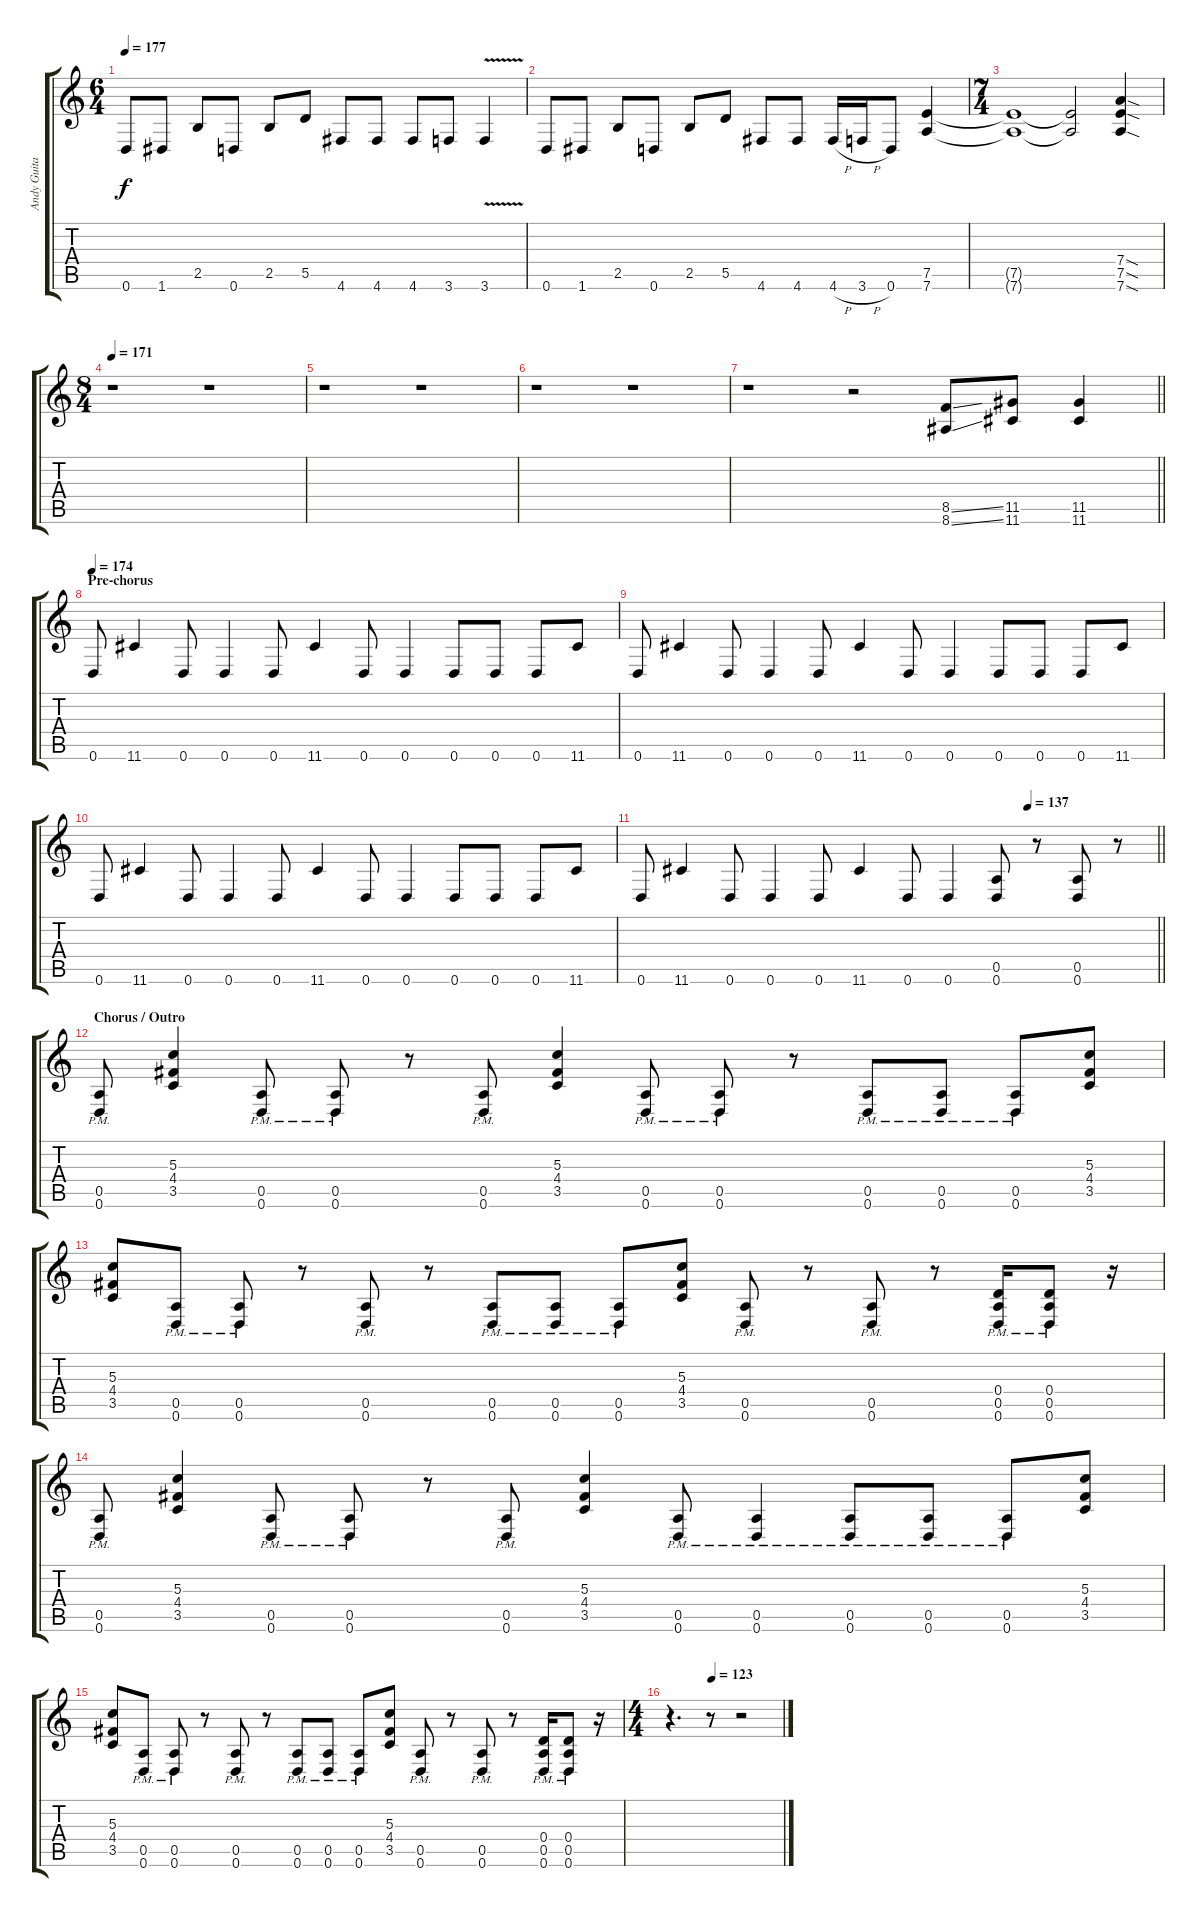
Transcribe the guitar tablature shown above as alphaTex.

\track ("Andy Guitar" "Andy Guita") {instrument distortionguitar}
\staff {score tabs}
\tuning (E4 B3 G3 D3 A2 D2) {hide}
\ts (6 4)
\tempo 177
\clef g2
\ks c
0.6.8{dy f} 1.6.8 2.5.8 0.6.8 2.5.8 5.5.8 4.6.8 4.6.8 4.6.8 3.6.8 3.6{v}.4 |
0.6.8 1.6.8 2.5.8 0.6.8 2.5.8 5.5.8 4.6.8 4.6.8 4.6{h}.16 3.6{h}.16 0.6.8 (7.5 7.6).4 |
\ts (7 4)
(7.5{t} 7.6{t}).1 (7.5{t} 7.6{t}).2 (7.4{sod} 7.5{sod} 7.6{sod}).4 |
\ts (8 4)
\tempo 171
r.1 r.1 |
r.1 r.1 |
r.1 r.1 |
\barLineRight lightlight
r.1 r.2 (8.5{ss} 8.6{ss}).8 (11.5 11.6).8 (11.5 11.6).4 |
\section ("" "Pre-chorus")
\tempo 174
0.6.8 11.6.4 0.6.8 0.6.4 0.6.8 11.6.4 0.6.8 0.6.4 0.6.8 0.6.8 0.6.8 11.6.8 |
0.6.8 11.6.4 0.6.8 0.6.4 0.6.8 11.6.4 0.6.8 0.6.4 0.6.8 0.6.8 0.6.8 11.6.8 |
0.6.8 11.6.4 0.6.8 0.6.4 0.6.8 11.6.4 0.6.8 0.6.4 0.6.8 0.6.8 0.6.8 11.6.8 |
\tempo (137 0.75)
\barLineRight lightlight
0.6.8 11.6.4 0.6.8 0.6.4 0.6.8 11.6.4 0.6.8 0.6.4 (0.5 0.6).8 r.8 (0.5 0.6).8 r.8 |
\section ("" "Chorus / Outro")
(0.5{pm} 0.6{pm}).8 (5.3 4.4 3.5).4 (0.5{pm} 0.6{pm}).8 (0.5{pm} 0.6{pm}).8 r.8 (0.5{pm} 0.6{pm}).8 (5.3 4.4 3.5).4 (0.5{pm} 0.6{pm}).8 (0.5{pm} 0.6{pm}).8 r.8 (0.5{pm} 0.6{pm}).8 (0.5{pm} 0.6{pm}).8 (0.5{pm} 0.6{pm}).8 (5.3 4.4 3.5).8 |
(5.3 4.4 3.5).8 (0.5{pm} 0.6{pm}).8 (0.5{pm} 0.6{pm}).8 r.8 (0.5{pm} 0.6{pm}).8 r.8 (0.5{pm} 0.6{pm}).8 (0.5{pm} 0.6{pm}).8 (0.5{pm} 0.6{pm}).8 (5.3 4.4 3.5).8 (0.5{pm} 0.6{pm}).8 r.8 (0.5{pm} 0.6{pm}).8 r.8 (0.4{pm} 0.5{pm} 0.6{pm}).16 (0.4{pm} 0.5{pm} 0.6{pm}).8 r.16 |
(0.5{pm} 0.6{pm}).8 (5.3 4.4 3.5).4 (0.5{pm} 0.6{pm}).8 (0.5{pm} 0.6{pm}).8 r.8 (0.5{pm} 0.6{pm}).8 (5.3 4.4 3.5).4 (0.5{pm} 0.6{pm}).8 (0.5{pm} 0.6{pm}).4 (0.5{pm} 0.6{pm}).8 (0.5{pm} 0.6{pm}).8 (0.5{pm} 0.6{pm}).8 (5.3 4.4 3.5).8 |
(5.3 4.4 3.5).8 (0.5{pm} 0.6{pm}).8 (0.5{pm} 0.6{pm}).8 r.8 (0.5{pm} 0.6{pm}).8 r.8 (0.5{pm} 0.6{pm}).8 (0.5{pm} 0.6{pm}).8 (0.5{pm} 0.6{pm}).8 (5.3 4.4 3.5).8 (0.5{pm} 0.6{pm}).8 r.8 (0.5{pm} 0.6{pm}).8 r.8 (0.4{pm} 0.5{pm} 0.6{pm}).16 (0.4{pm} 0.5{pm} 0.6{pm}).8 r.16 |
\ts (4 4)
\tempo (123 0.375)
r.4{d} r.8 r.2
